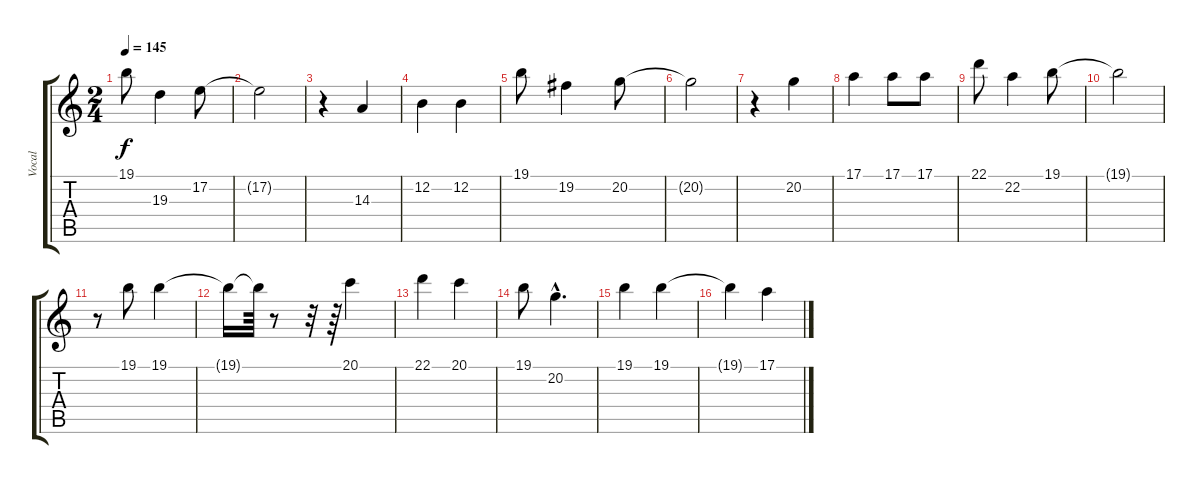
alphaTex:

\track ("Vocal" "Vocal") {instrument lead1square}
\staff {score tabs}
\tuning (E4 B3 G3 D3 A2 E2) {hide}
\ts (2 4)
\tempo 145
\clef g2
\ks c
19.1.8{dy f} 19.3.4 17.2.8 |
17.2{t}.2 |
r.4 14.3.4 |
12.2.4 12.2.4 |
19.1.8 19.2.4 20.2.8 |
20.2{t}.2 |
r.4 20.2.4 |
17.1.4 17.1.8 17.1.8 |
22.1.8 22.2.4 19.1.8 |
19.1{t}.2 |
r.8 19.1.8 19.1.4 |
19.1{t}.16 19.1{t}.64 r.8 r.32 r.64 20.1.4 |
22.1.4 20.1.4 |
19.1.8 20.2{hac}.4{d} |
19.1.4 19.1.4 |
19.1{t}.4 17.1.4
